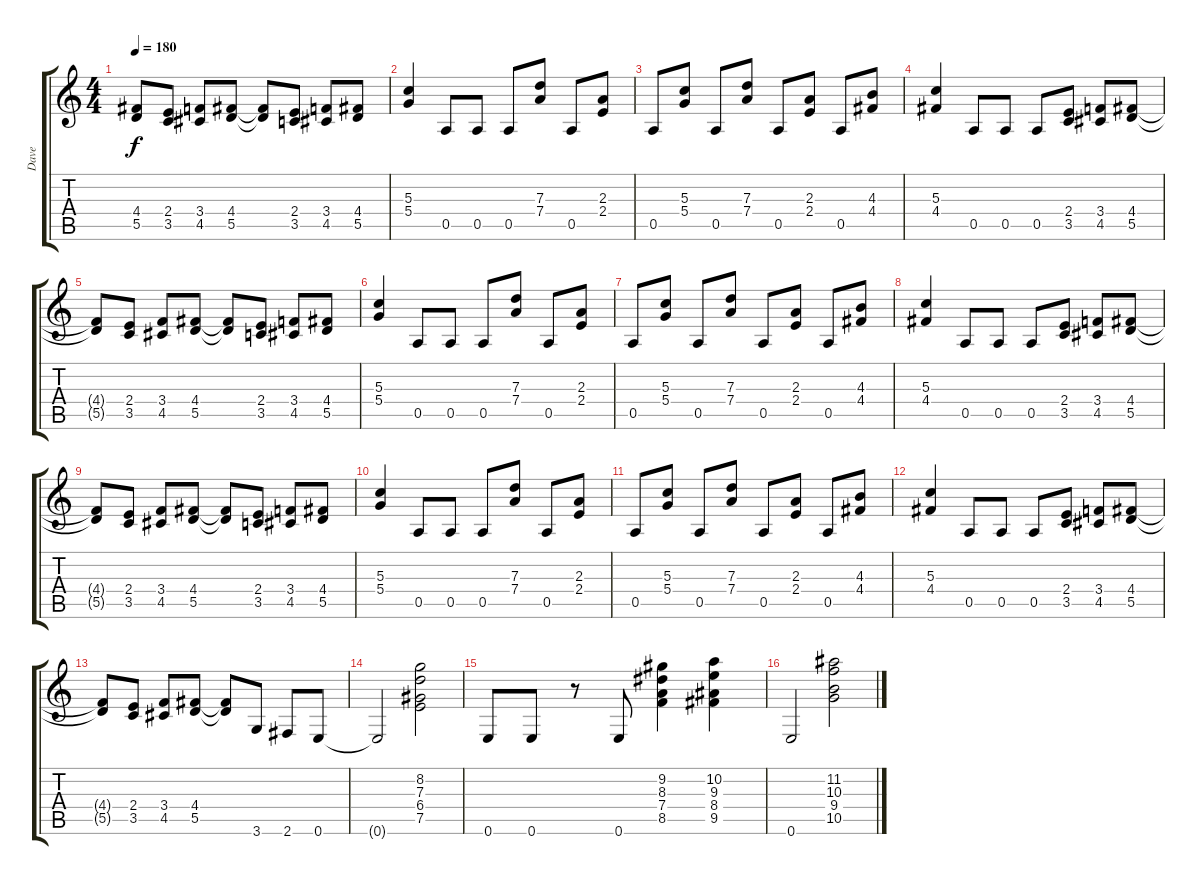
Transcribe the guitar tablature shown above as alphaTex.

\track ("Dave" "Dave") {instrument overdrivenguitar}
\staff {score tabs}
\tuning (E4 B3 G3 D3 A2 E2) {hide}
\ts (4 4)
\tempo 180
\clef g2
\ks c
(4.4{t} 5.5{t}).8{dy f} (2.4 3.5).8 (3.4 4.5).8 (4.4 5.5).8 (4.4{t} 5.5{t}).8 (2.4 3.5).8 (3.4 4.5).8 (4.4 5.5).8 |
(5.3 5.4).4 0.5.8 0.5.8 0.5.8 (7.3 7.4).8 0.5.8 (2.3 2.4).8 |
0.5.8 (5.3 5.4).8 0.5.8 (7.3 7.4).8 0.5.8 (2.3 2.4).8 0.5.8 (4.3 4.4).8 |
(5.3 4.4).4 0.5.8 0.5.8 0.5.8 (2.4 3.5).8 (3.4 4.5).8 (4.4 5.5).8 |
(4.4{t} 5.5{t}).8 (2.4 3.5).8 (3.4 4.5).8 (4.4 5.5).8 (4.4{t} 5.5{t}).8 (2.4 3.5).8 (3.4 4.5).8 (4.4 5.5).8 |
(5.3 5.4).4 0.5.8 0.5.8 0.5.8 (7.3 7.4).8 0.5.8 (2.3 2.4).8 |
0.5.8 (5.3 5.4).8 0.5.8 (7.3 7.4).8 0.5.8 (2.3 2.4).8 0.5.8 (4.3 4.4).8 |
(5.3 4.4).4 0.5.8 0.5.8 0.5.8 (2.4 3.5).8 (3.4 4.5).8 (4.4 5.5).8 |
(4.4{t} 5.5{t}).8 (2.4 3.5).8 (3.4 4.5).8 (4.4 5.5).8 (4.4{t} 5.5{t}).8 (2.4 3.5).8 (3.4 4.5).8 (4.4 5.5).8 |
(5.3 5.4).4 0.5.8 0.5.8 0.5.8 (7.3 7.4).8 0.5.8 (2.3 2.4).8 |
0.5.8 (5.3 5.4).8 0.5.8 (7.3 7.4).8 0.5.8 (2.3 2.4).8 0.5.8 (4.3 4.4).8 |
(5.3 4.4).4 0.5.8 0.5.8 0.5.8 (2.4 3.5).8 (3.4 4.5).8 (4.4 5.5).8 |
(4.4{t} 5.5{t}).8 (2.4 3.5).8 (3.4 4.5).8 (4.4 5.5).8 (4.4{t} 5.5{t}).8 3.6.8 2.6.8 0.6.8 |
0.6{t}.2 (8.2 7.3 6.4 7.5).2 |
0.6.8 0.6.8 r.8 0.6.8 (9.2 8.3 7.4 8.5).4 (10.2 9.3 8.4 9.5).4 |
0.6.2 (11.2 10.3 9.4 10.5).2
